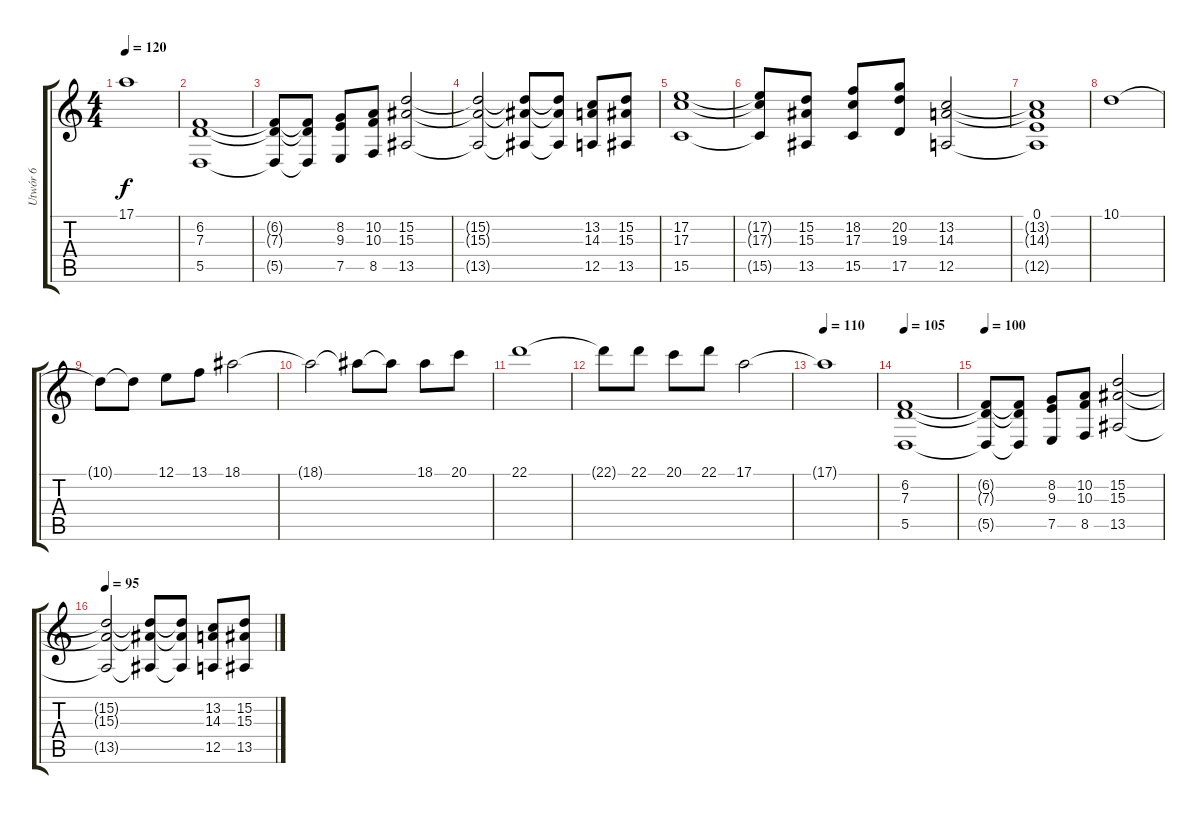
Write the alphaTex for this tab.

\track ("Utwór 6" "Utwór 6") {instrument brasssection}
\staff {score tabs}
\tuning (E4 B3 G3 D3 A2 E2) {hide}
\ts (4 4)
\tempo 120
\clef g2
\ks c
17.1{t}.1{dy f} |
(6.2 7.3 5.5).1 |
(6.2{t} 7.3{t} 5.5{t}).8 (6.2{t} 7.3{t} 5.5{t}).8 (8.2 9.3 7.5).8 (10.2 10.3 8.5).8 (15.2 15.3 13.5).2 |
(15.2{t} 15.3{t} 13.5{t}).2 (15.2{t} 15.3{t} 13.5{t}).8 (15.2{t} 15.3{t} 13.5{t}).8 (13.2 14.3 12.5).8 (15.2 15.3 13.5).8 |
(17.2 17.3 15.5).1 |
(17.2{t} 17.3{t} 15.5{t}).8 (15.2 15.3 13.5).8 (18.2 17.3 15.5).8 (20.2 19.3 17.5).8 (13.2 14.3 12.5).2 |
(0.1 13.2{t} 14.3{t} 12.5{t}).1 |
10.1.1 |
10.1{t}.8 10.1{t}.8 12.1.8 13.1.8 18.1.2 |
18.1{t}.2 18.1{t}.8 18.1{t}.8 18.1.8 20.1.8 |
22.1.1 |
22.1{t}.8 22.1.8 20.1.8 22.1.8 17.1.2 |
\tempo 110
17.1{t}.1 |
\tempo 105
(6.2 7.3 5.5).1 |
\tempo 100
(6.2{t} 7.3{t} 5.5{t}).8 (6.2{t} 7.3{t} 5.5{t}).8 (8.2 9.3 7.5).8 (10.2 10.3 8.5).8 (15.2 15.3 13.5).2 |
\tempo 95
(15.2{t} 15.3{t} 13.5{t}).2 (15.2{t} 15.3{t} 13.5{t}).8 (15.2{t} 15.3{t} 13.5{t}).8 (13.2 14.3 12.5).8 (15.2 15.3 13.5).8
